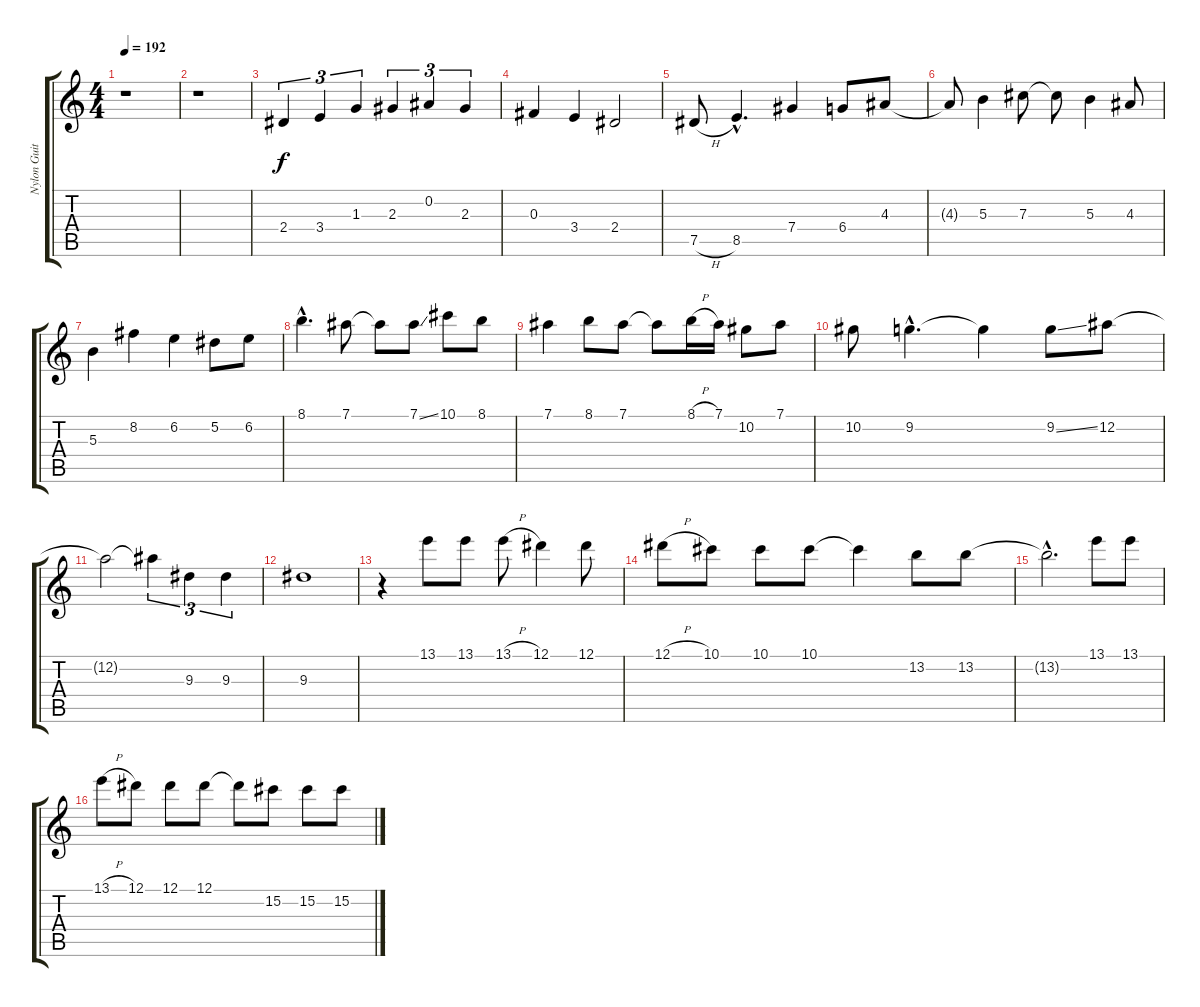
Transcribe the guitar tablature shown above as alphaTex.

\track ("Nylon Guitar 2" "Nylon Guit") {instrument acousticguitarnylon}
\staff {score tabs}
\tuning (Eb4 Bb3 Gb3 Db3 Ab2 Eb2) {hide}
\ts (4 4)
\tempo 192
\clef g2
\ks c
r.1{dy f} |
r.1 |
2.4.4{tu (3 2)} 3.4.4{tu (3 2)} 1.3.4{tu (3 2)} 2.3.4{tu (3 2)} 0.2.4{tu (3 2)} 2.3.4{tu (3 2)} |
0.3.4 3.4.4 2.4.2 |
7.5{h}.8 8.5{hac}.4{d} 7.4.4 6.4.8 4.3.8 |
4.3{t}.8 5.3.4 7.3.8 7.3{t}.8 5.3.4 4.3.8 |
5.3.4 8.2.4 6.2.4 5.2.8 6.2.8 |
8.1{hac}.4{d} 7.1.8 7.1{t}.8 7.1{ss}.8 10.1.8 8.1.8 |
7.1.4 8.1.8 7.1.8 7.1{t}.8 8.1{h}.16 7.1.16 10.2.8 7.1.8 |
10.2.8 9.2{hac}.4{d} 9.2{t}.4 9.2{ss}.8 12.2.8 |
12.2{t}.2 12.2{t}.4{tu (3 2)} 9.3.4{tu (3 2)} 9.3.4{tu (3 2)} |
9.3.1 |
r.4 13.1.8 13.1.8 13.1{h}.8 12.1.4 12.1.8 |
12.1{h}.8 10.1.8 10.1.8 10.1.8 10.1{t}.4 13.2.8 13.2.8 |
13.2{hac t}.2{d} 13.1.8 13.1.8 |
13.1{h}.8 12.1.8 12.1.8 12.1.8 12.1{t}.8 15.2.8 15.2.8 15.2{h}.8
